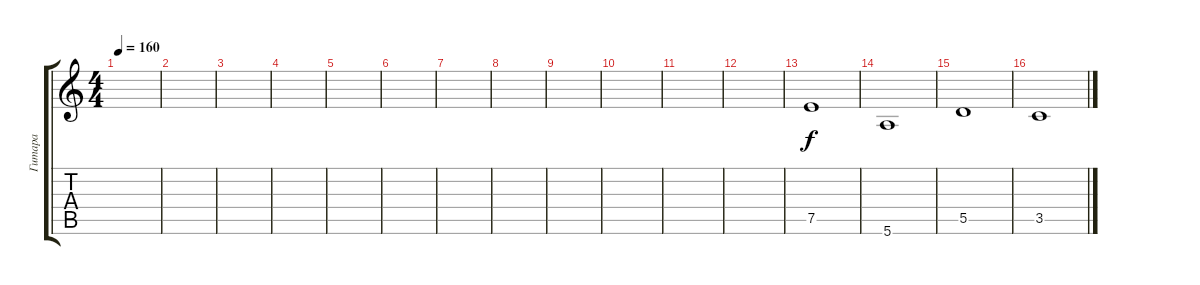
\track ("Гитара" "Гитара") {instrument distortionguitar}
\staff {score tabs}
\tuning (E4 B3 G3 D3 A2 E2) {hide}
\ts (4 4)
\tempo 160
\clef g2
\ks c
|
|
|
|
|
|
|
|
|
|
|
|
7.5.1 |
5.6.1 |
5.5.1 |
3.5.1
